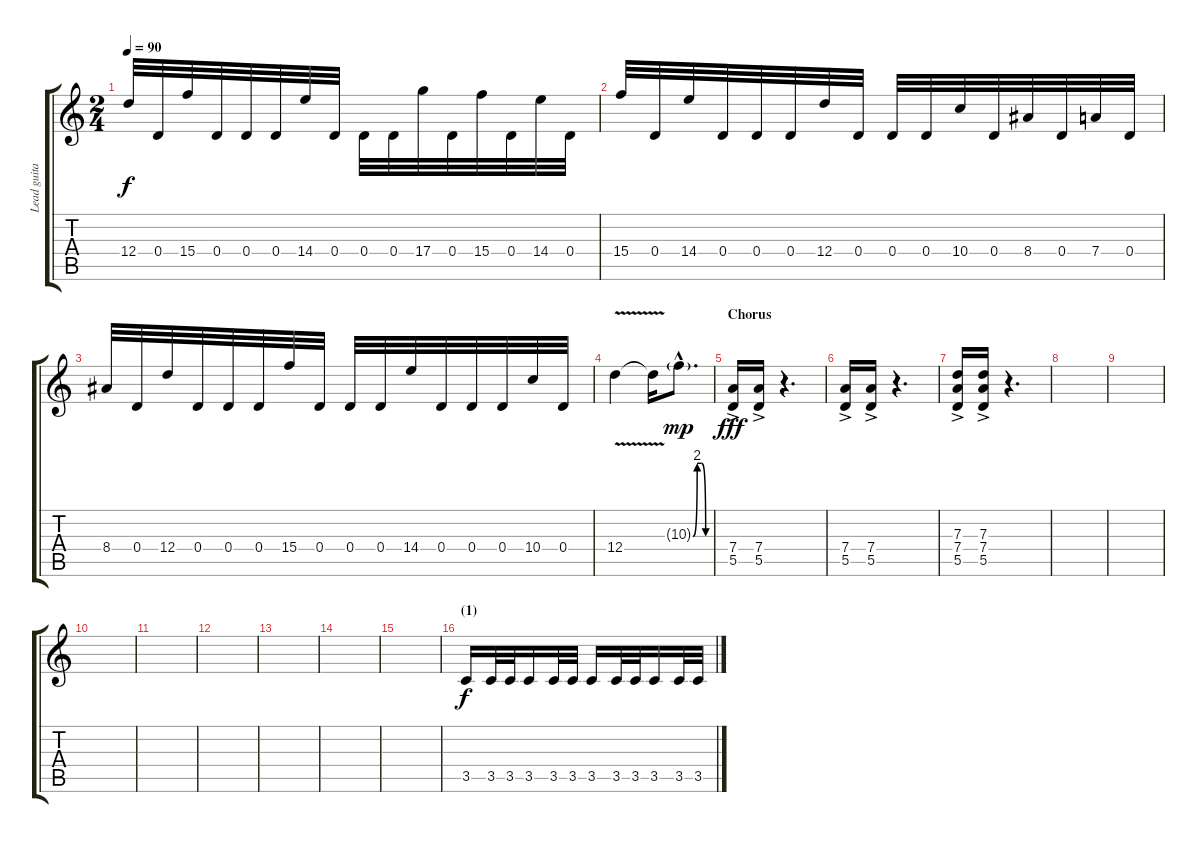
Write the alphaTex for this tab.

\track ("Lead guitar (Luca Turilli)" "Lead guita") {instrument overdrivenguitar}
\staff {score tabs}
\tuning (E4 B3 G3 D3 A2 E2) {hide}
\ts (2 4)
\tempo 90
\clef g2
\ks c
12.4.32{dy f} 0.4.32 15.4.32 0.4.32 0.4.32 0.4.32 14.4.32 0.4.32 0.4.32 0.4.32 17.4.32 0.4.32 15.4.32 0.4.32 14.4.32 0.4.32 |
15.4.32 0.4.32 14.4.32 0.4.32 0.4.32 0.4.32 12.4.32 0.4.32 0.4.32 0.4.32 10.4.32 0.4.32 8.4.32 0.4.32 7.4.32 0.4.32 |
8.4.32 0.4.32 12.4.32 0.4.32 0.4.32 0.4.32 15.4.32 0.4.32 0.4.32 0.4.32 14.4.32 0.4.32 0.4.32 0.4.32 10.4.32 0.4.32 |
12.4{v}.4 12.4{t}.16 10.3{be (custom 0 0 15 8 30 8 45 0 60 0) g hac}.8{d dy mp} |
\section ("" "Chorus")
(7.4 5.5{ac}).16{dy fff} (7.4 5.5{ac}).16 r.4{d} |
(7.4 5.5{ac}).16 (7.4 5.5{ac}).16 r.4{d} |
(7.3 7.4 5.5{ac}).16 (7.3 7.4 5.5{ac}).16 r.4{d} |
|
|
|
|
|
|
|
|
\section ("" "(1)")
3.5.16{dy f} 3.5.32 3.5.32 3.5.16 3.5.32 3.5.32 3.5.16 3.5.32 3.5.32 3.5.16 3.5.32 3.5.32
